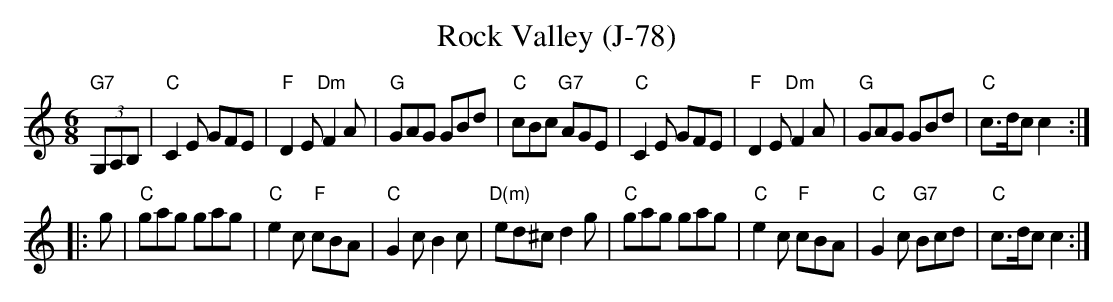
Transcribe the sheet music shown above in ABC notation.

X:1
T: Rock Valley (J-78)
M:6/8
K:C
"G7"(3G,A,B,  \
| "C"C2E GFE | "F"D2E"Dm"F2A | "G"GAG GBd | "C"cBc "G7"AGE \
| "C"C2E GFE | "F"D2E"Dm"F2A | "G"GAG GBd | "C"c>dc c2 :|
|: g \
| "C"gag gag | "C"e2c "F"cBA | "C"G2c B2c | "D(m)"ed^c d2g \
| "C"gag gag | "C"e2c "F"cBA | "C"G2c "G7"Bcd | "C"c>dc c2 :|
